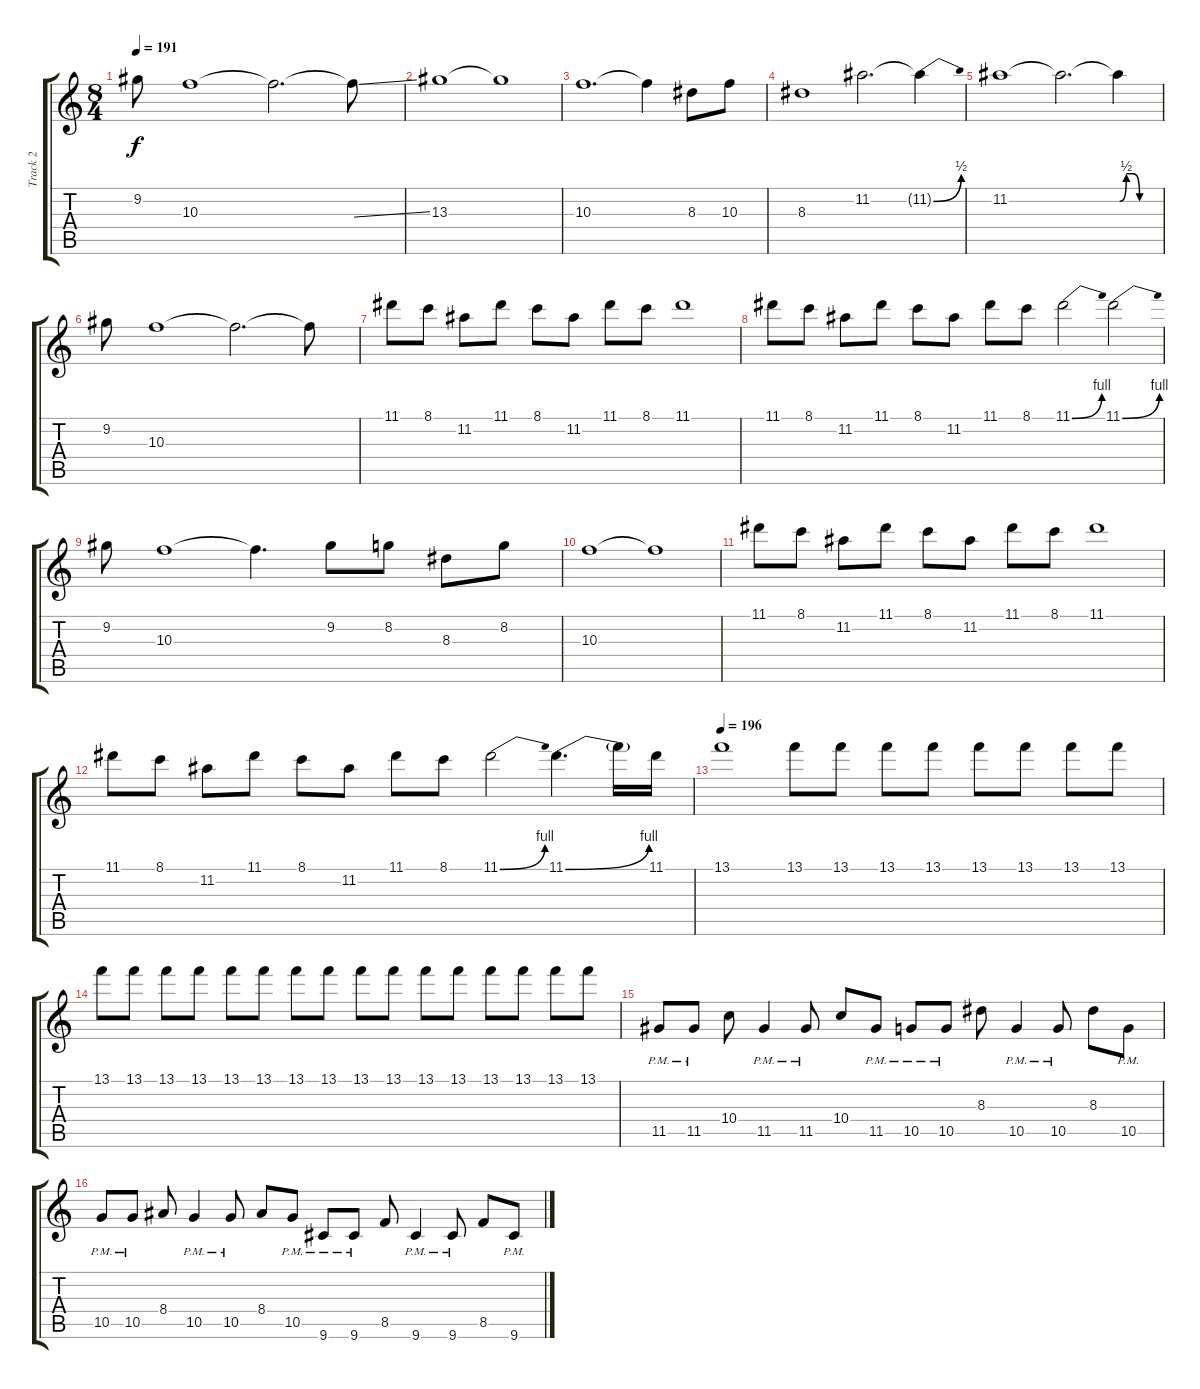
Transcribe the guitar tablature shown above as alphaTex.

\track ("Track 2" "Track 2") {instrument distortionguitar}
\staff {score tabs}
\tuning (E4 B3 G3 D3 A2 E2) {hide}
\ts (8 4)
\tempo 191
\clef g2
\ks c
9.2.8{dy f} 10.3.1 10.3{t}.2{d} 10.3{ss t}.8 |
13.3.1 13.3{t}.1 |
10.3.1{d} 10.3{t}.4 8.3.8 10.3.8 |
8.3.1 11.2.2{d} 11.2{be (bend 0 0 60 2) t}.4 |
11.2.1 11.2{t}.2{d} 11.2{be (custom 0 0 10 2 20 2 30 0 60 0) t}.4 |
9.2.8 10.3.1 10.3{t}.2{d} 10.3{t}.8 |
11.1.8 8.1.8 11.2.8 11.1.8 8.1.8 11.2.8 11.1.8 8.1.8 11.1.1 |
11.1.8 8.1.8 11.2.8 11.1.8 8.1.8 11.2.8 11.1.8 8.1.8 11.1{be (bend 0 0 60 4)}.2 11.1{be (bend 0 0 60 4)}.2 |
9.2.8 10.3.1 10.3{t}.4{d} 9.2.8 8.2.8 8.3.8 8.2.8 |
10.3.1 10.3{t}.1 |
11.1.8 8.1.8 11.2.8 11.1.8 8.1.8 11.2.8 11.1.8 8.1.8 11.1.1 |
11.1.8 8.1.8 11.2.8 11.1.8 8.1.8 11.2.8 11.1.8 8.1.8 11.1{be (bend 0 0 60 4)}.2 11.1{be (bend 0 0 60 4)}.4{d} 11.1{t}.16 11.1.16 |
\tempo 196
13.1.1 13.1.8 13.1.8 13.1.8 13.1.8 13.1.8 13.1.8 13.1.8 13.1.8 |
13.1.8 13.1.8 13.1.8 13.1.8 13.1.8 13.1.8 13.1.8 13.1.8 13.1.8 13.1.8 13.1.8 13.1.8 13.1.8 13.1.8 13.1.8 13.1.8 |
11.5{pm}.8 11.5{pm}.8 10.4.8 11.5{pm}.4 11.5{pm}.8 10.4.8 11.5{pm}.8 10.5{pm}.8 10.5{pm}.8 8.3.8 10.5{pm}.4 10.5{pm}.8 8.3.8 10.5{pm}.8 |
10.5{pm}.8 10.5{pm}.8 8.4.8 10.5{pm}.4 10.5{pm}.8 8.4.8 10.5{pm}.8 9.6{pm}.8 9.6{pm}.8 8.5.8 9.6{pm}.4 9.6{pm}.8 8.5.8 9.6{pm}.8
